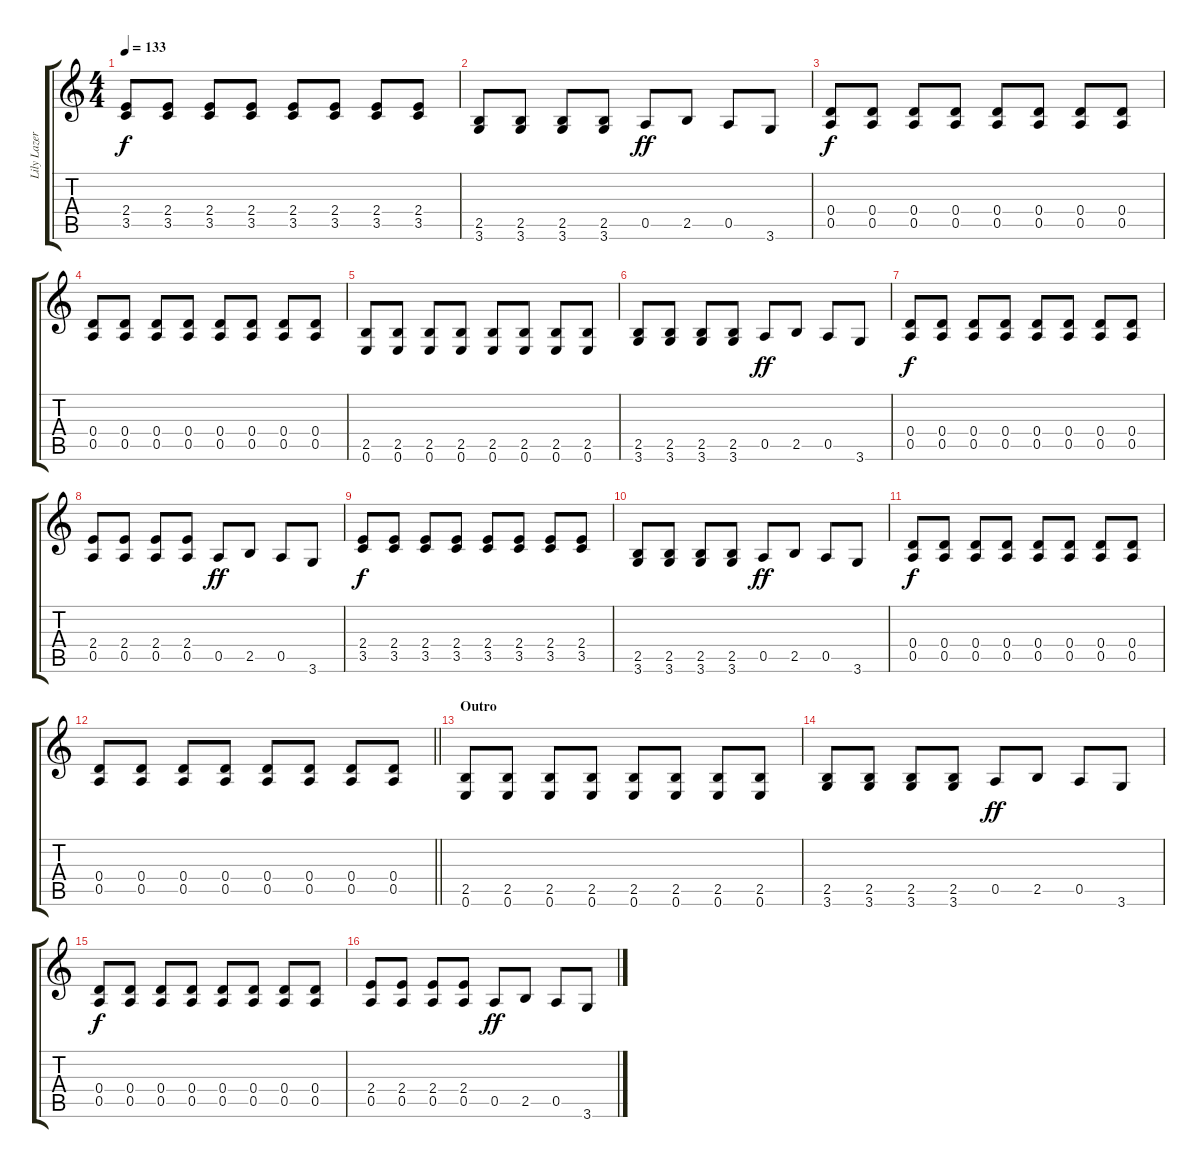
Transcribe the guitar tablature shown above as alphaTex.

\track ("Lily Lazer (Guitar)" "Lily Lazer") {instrument acousticguitarnylon}
\staff {score tabs}
\tuning (E4 B3 G3 D3 A2 E2) {hide}
\ts (4 4)
\tempo 133
\clef g2
\ks c
(2.4 3.5).8{dy f} (2.4 3.5).8 (2.4 3.5).8 (2.4 3.5).8 (2.4 3.5).8 (2.4 3.5).8 (2.4 3.5).8 (2.4 3.5).8 |
(2.5 3.6).8 (2.5 3.6).8 (2.5 3.6).8 (2.5 3.6).8 0.5.8{dy ff} 2.5.8 0.5.8 3.6.8 |
(0.4 0.5).8{dy f} (0.4 0.5).8 (0.4 0.5).8 (0.4 0.5).8 (0.4 0.5).8 (0.4 0.5).8 (0.4 0.5).8 (0.4 0.5).8 |
(0.4 0.5).8 (0.4 0.5).8 (0.4 0.5).8 (0.4 0.5).8 (0.4 0.5).8 (0.4 0.5).8 (0.4 0.5).8 (0.4 0.5).8 |
(2.5 0.6).8 (2.5 0.6).8 (2.5 0.6).8 (2.5 0.6).8 (2.5 0.6).8 (2.5 0.6).8 (2.5 0.6).8 (2.5 0.6).8 |
(2.5 3.6).8 (2.5 3.6).8 (2.5 3.6).8 (2.5 3.6).8 0.5.8{dy ff} 2.5.8 0.5.8 3.6.8 |
(0.4 0.5).8{dy f} (0.4 0.5).8 (0.4 0.5).8 (0.4 0.5).8 (0.4 0.5).8 (0.4 0.5).8 (0.4 0.5).8 (0.4 0.5).8 |
(2.4 0.5).8 (2.4 0.5).8 (2.4 0.5).8 (2.4 0.5).8 0.5.8{dy ff} 2.5.8 0.5.8 3.6.8 |
(2.4 3.5).8{dy f} (2.4 3.5).8 (2.4 3.5).8 (2.4 3.5).8 (2.4 3.5).8 (2.4 3.5).8 (2.4 3.5).8 (2.4 3.5).8 |
(2.5 3.6).8 (2.5 3.6).8 (2.5 3.6).8 (2.5 3.6).8 0.5.8{dy ff} 2.5.8 0.5.8 3.6.8 |
(0.4 0.5).8{dy f} (0.4 0.5).8 (0.4 0.5).8 (0.4 0.5).8 (0.4 0.5).8 (0.4 0.5).8 (0.4 0.5).8 (0.4 0.5).8 |
\barLineRight lightlight
(0.4 0.5).8 (0.4 0.5).8 (0.4 0.5).8 (0.4 0.5).8 (0.4 0.5).8 (0.4 0.5).8 (0.4 0.5).8 (0.4 0.5).8 |
\section ("" "Outro")
(2.5 0.6).8 (2.5 0.6).8 (2.5 0.6).8 (2.5 0.6).8 (2.5 0.6).8 (2.5 0.6).8 (2.5 0.6).8 (2.5 0.6).8 |
(2.5 3.6).8 (2.5 3.6).8 (2.5 3.6).8 (2.5 3.6).8 0.5.8{dy ff} 2.5.8 0.5.8 3.6.8 |
(0.4 0.5).8{dy f} (0.4 0.5).8 (0.4 0.5).8 (0.4 0.5).8 (0.4 0.5).8 (0.4 0.5).8 (0.4 0.5).8 (0.4 0.5).8 |
(2.4 0.5).8 (2.4 0.5).8 (2.4 0.5).8 (2.4 0.5).8 0.5.8{dy ff} 2.5.8 0.5.8 3.6.8
